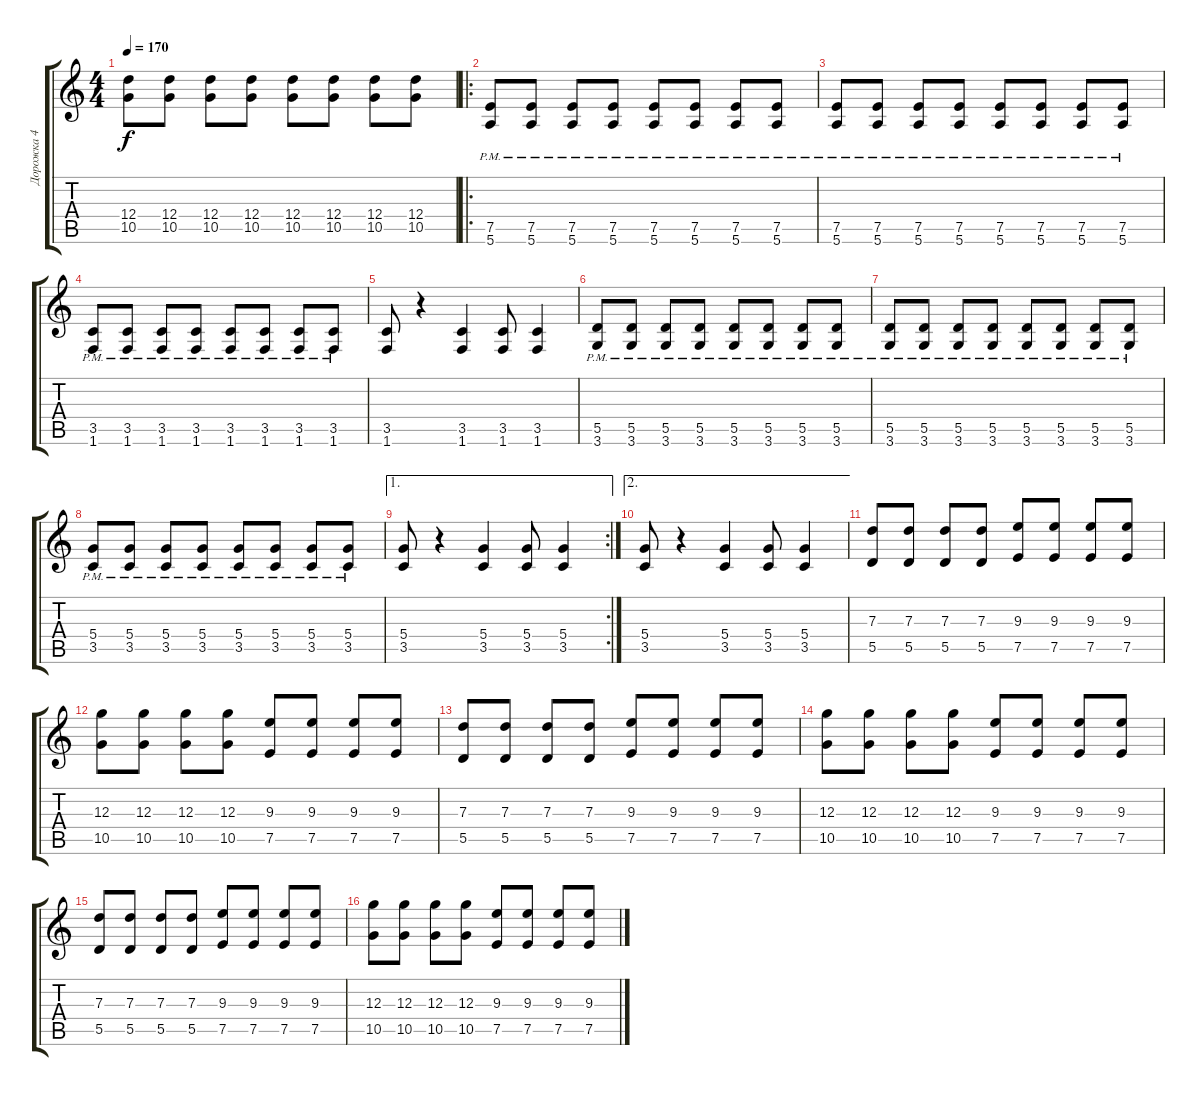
\track ("Дорожка 4" "Дорожка 4") {instrument distortionguitar}
\staff {score tabs}
\tuning (E4 B3 G3 D3 A2 E2) {hide}
\ts (4 4)
\tempo 170
\clef g2
\ks c
(12.4 10.5).8{dy f} (12.4 10.5).8 (12.4 10.5).8 (12.4 10.5).8 (12.4 10.5).8 (12.4 10.5).8 (12.4 10.5).8 (12.4 10.5).8 |
\ro
(7.5{pm} 5.6{pm}).8 (7.5{pm} 5.6{pm}).8 (7.5{pm} 5.6{pm}).8 (7.5{pm} 5.6{pm}).8 (7.5{pm} 5.6{pm}).8 (7.5{pm} 5.6{pm}).8 (7.5{pm} 5.6{pm}).8 (7.5{pm} 5.6{pm}).8 |
(7.5{pm} 5.6{pm}).8 (7.5{pm} 5.6{pm}).8 (7.5{pm} 5.6{pm}).8 (7.5{pm} 5.6{pm}).8 (7.5{pm} 5.6{pm}).8 (7.5{pm} 5.6{pm}).8 (7.5{pm} 5.6{pm}).8 (7.5{pm} 5.6{pm}).8 |
(3.5{pm} 1.6{pm}).8 (3.5{pm} 1.6{pm}).8 (3.5{pm} 1.6{pm}).8 (3.5{pm} 1.6{pm}).8 (3.5{pm} 1.6{pm}).8 (3.5{pm} 1.6{pm}).8 (3.5{pm} 1.6{pm}).8 (3.5{pm} 1.6{pm}).8 |
(3.5 1.6).8 r.4 (3.5 1.6).4 (3.5 1.6).8 (3.5 1.6).4 |
(5.5{pm} 3.6{pm}).8 (5.5{pm} 3.6{pm}).8 (5.5{pm} 3.6{pm}).8 (5.5{pm} 3.6{pm}).8 (5.5{pm} 3.6{pm}).8 (5.5{pm} 3.6{pm}).8 (5.5{pm} 3.6{pm}).8 (5.5{pm} 3.6{pm}).8 |
(5.5{pm} 3.6{pm}).8 (5.5{pm} 3.6{pm}).8 (5.5{pm} 3.6{pm}).8 (5.5{pm} 3.6{pm}).8 (5.5{pm} 3.6{pm}).8 (5.5{pm} 3.6{pm}).8 (5.5{pm} 3.6{pm}).8 (5.5{pm} 3.6{pm}).8 |
(5.4{pm} 3.5{pm}).8 (5.4{pm} 3.5{pm}).8 (5.4{pm} 3.5{pm}).8 (5.4{pm} 3.5{pm}).8 (5.4{pm} 3.5{pm}).8 (5.4{pm} 3.5{pm}).8 (5.4{pm} 3.5{pm}).8 (5.4{pm} 3.5{pm}).8 |
\ae 1
\rc 2
(5.4 3.5).8 r.4 (5.4 3.5).4 (5.4 3.5).8 (5.4 3.5).4 |
\ae 2
(5.4 3.5).8 r.4 (5.4 3.5).4 (5.4 3.5).8 (5.4 3.5).4 |
(7.3 5.5).8 (7.3 5.5).8 (7.3 5.5).8 (7.3 5.5).8 (9.3 7.5).8 (9.3 7.5).8 (9.3 7.5).8 (9.3 7.5).8 |
(12.3 10.5).8 (12.3 10.5).8 (12.3 10.5).8 (12.3 10.5).8 (9.3 7.5).8 (9.3 7.5).8 (9.3 7.5).8 (9.3 7.5).8 |
(7.3 5.5).8 (7.3 5.5).8 (7.3 5.5).8 (7.3 5.5).8 (9.3 7.5).8 (9.3 7.5).8 (9.3 7.5).8 (9.3 7.5).8 |
(12.3 10.5).8 (12.3 10.5).8 (12.3 10.5).8 (12.3 10.5).8 (9.3 7.5).8 (9.3 7.5).8 (9.3 7.5).8 (9.3 7.5).8 |
(7.3 5.5).8 (7.3 5.5).8 (7.3 5.5).8 (7.3 5.5).8 (9.3 7.5).8 (9.3 7.5).8 (9.3 7.5).8 (9.3 7.5).8 |
(12.3 10.5).8 (12.3 10.5).8 (12.3 10.5).8 (12.3 10.5).8 (9.3 7.5).8 (9.3 7.5).8 (9.3 7.5).8 (9.3 7.5).8
